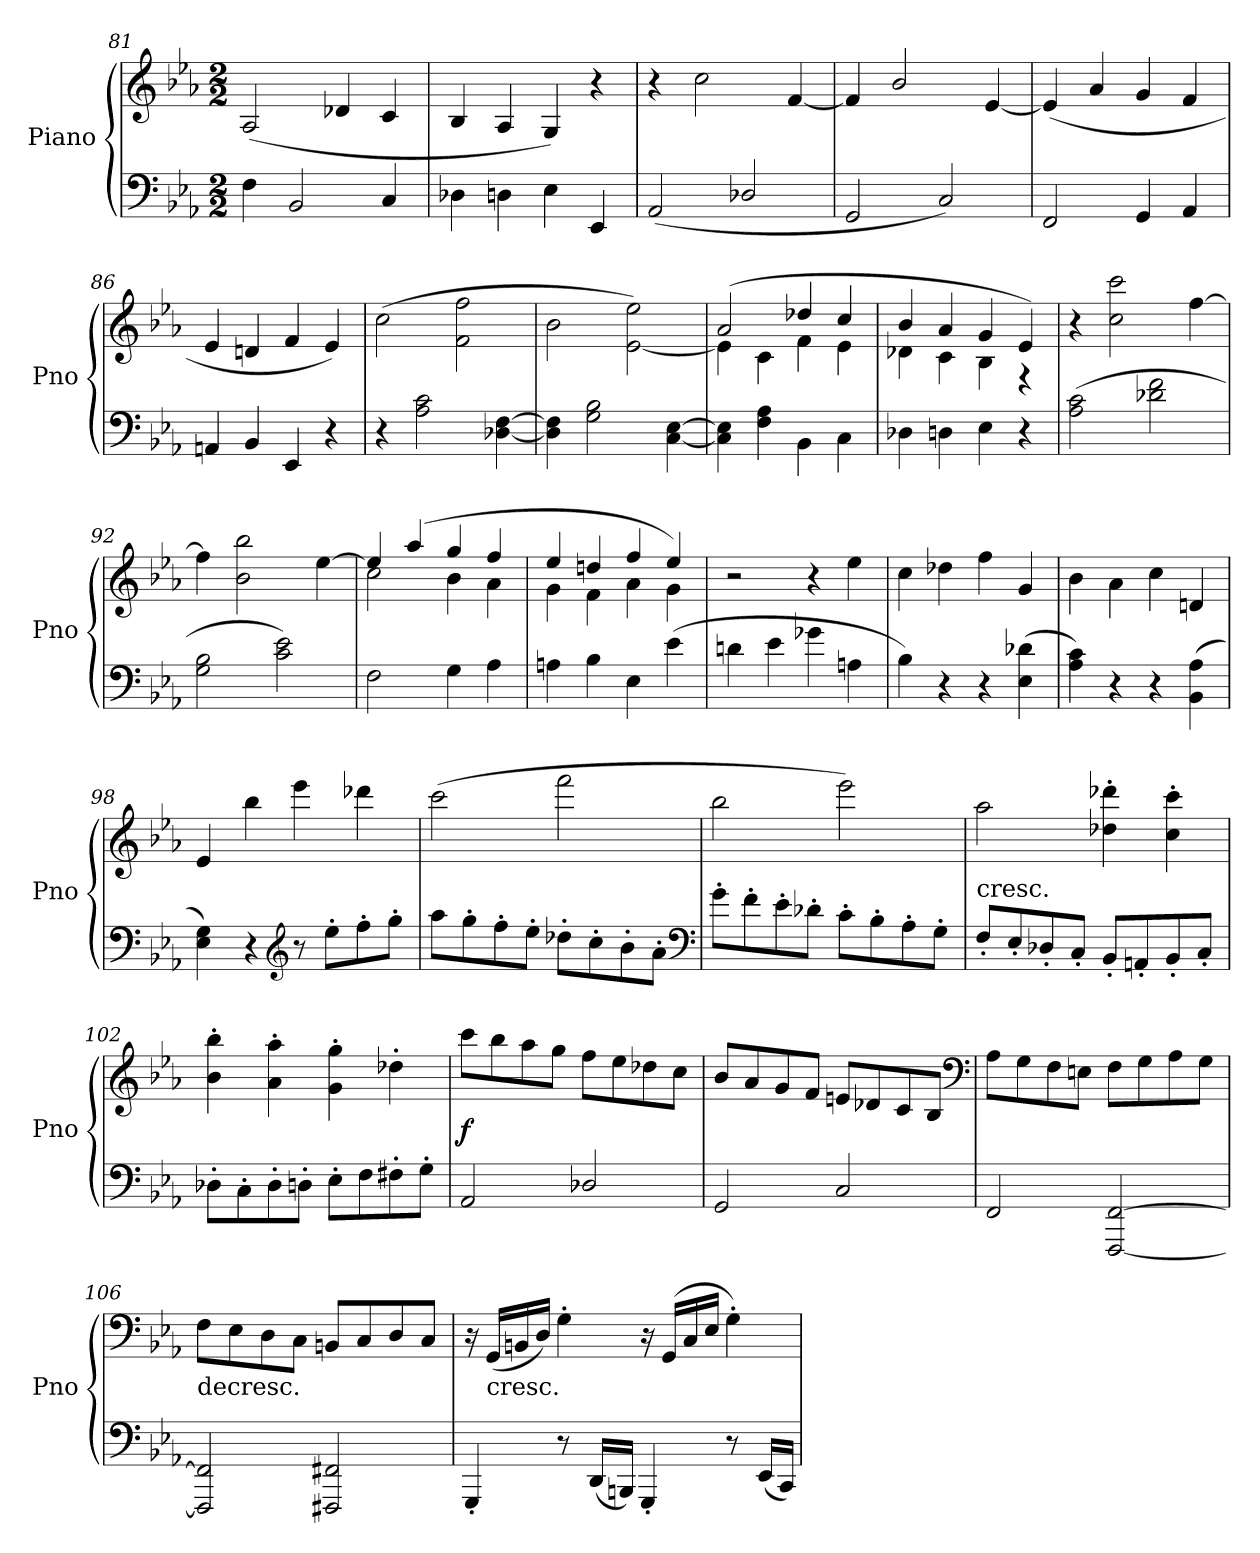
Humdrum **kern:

**kern	**kern	**dynam
*part1	*part1	*part1
*staff2	*staff1	*staff1/2
*I"Piano	*	*
*I'Pno	*	*
*clefF4	*clefG2	*
*k[b-e-a-]	*k[b-e-a-]	*
*c:	*c:	*
*M2/2	*M2/2	*
=81	=81	=81
4F\	(2A-/	.
2BB-/	.	.
.	4d-X/	.
4C/	4c/	.
=82	=82	=82
4D-X\	4B-/	.
4Dn\	4A-/	.
4E-\	4G/)	.
4EE-/	4r	.
=83	=83	=83
(2AA-/	4r	.
.	2cc\	.
2D-X/	.	.
.	[4f/	.
=84	=84	=84
2GG/	4f/]	.
.	2b-/	.
2C/)	.	.
.	[4e-/	.
=85	=85	=85
2FF/	(4e-/]	.
.	4a-/	.
4GG/	4g/	.
4AA-/	4f/	.
=86	=86	=86
4AAn/	4e-/	.
4BB-/	4dn/	.
4EE-/	4f/	.
4r	4e-/)	.
=87	=87	=87
4r	(2cc\	.
2A-\ 2c\	.	.
.	2f\ 2ff\	.
[4D-X\ [4F\	.	.
=88	=88	=88
4D-]\ 4F]\	2b-\	.
2G\ 2B-\	.	.
.	[2e-\ 2ee-\)	.
[4C\ [4E-\	.	.
=89	=89	=89
*	*^	*
4C]\ 4E-]\	(2a-/	4e-\]	.
4F\ 4A-\	.	4c\	.
4BB-\	4dd-X/	4f\	.
4C\	4cc/	4e-\	.
=90	=90	=90	=90
4D-X\	4b-/	4d-X\	.
4Dn\	4a-/	4c\	.
4E-\	4g/	4B-\	.
4r	4e-/)	4r	.
*	*v	*v	*
=91	=91	=91
(2A-\ 2c\	4r	.
.	2cc\ 2ccc\	.
2d-X\ 2f\	.	.
.	[4ff\	.
=92	=92	=92
2G\ 2B-\	4ff\]	.
.	2b-\ 2bb-\	.
2c\ 2e-\)	.	.
.	[4ee-\	.
=93	=93	=93
*	*^	*
2F\	4ee-/]	2cc\	.
.	(4aa-/	.	.
4G\	4gg/	4b-\	.
4A-\	4ff/	4a-\	.
=94	=94	=94	=94
4An\	4ee-/	4g\	.
4B-\	4ddn/	4f\	.
4E-\	4ff/	4a-\	.
(4e-\	4ee-/)	4g\	.
*	*v	*v	*
=95	=95	=95
4dn\	2r	.
4e-\	.	.
4g-X\	4r	.
4An\	4ee-\	.
=96	=96	=96
4B-\)	4cc\	.
4r	4dd-X\	.
4r	4ff\	.
(4E-\ 4d-X\	4g/	.
=97	=97	=97
4A-\ 4c\)	4b-\	.
4r	4a-\	.
4r	4cc\	.
(4BB-\ 4A-\	4dn/	.
=98	=98	=98
4E-\ 4G\)	4e-/	.
4r	4bb-\	.
*clefG2	*	*
8r	4eee-\	.
8ee-'\L	.	.
8ff'\	4ddd-X\	.
8gg'\J	.	.
=99	=99	=99
8aa-\L	(2ccc\	.
8gg'\	.	.
8ff'\	.	.
8ee-'\J	.	.
8dd-X'\L	2fff\	.
8cc'\	.	.
8b-'\	.	.
8a-'\J	.	.
*clefF4	*	*
=100	=100	=100
8g'\L	2bb-\	.
8f'\	.	.
8e-'\	.	.
8d-X'\J	.	.
8c'\L	2eee-\)	.
8B-'\	.	.
8A-'\	.	.
8G'\J	.	.
=101	=101	=101
!	!LO:TX:c:t=cresc.	!
8F'/L	2aa-\	.
8E-'/	.	.
8D-X'/	.	.
8C'/J	.	.
8BB-'/L	4dd-X'\ 4ddd-X'\	.
8AAn'/	.	.
8BB-'/	4cc'\ 4ccc'\	.
8C'/J	.	.
=102	=102	=102
8D-X'\L	4b-'\ 4bb-'\	.
8C'\	.	.
8D-'\	4a-'\ 4aa-'\	.
8Dn'\J	.	.
8E-'\L	4g'\ 4gg'\	.
8F\	.	.
8F#X'\	4dd-X'\	.
8G'\J	.	.
=103	=103	=103
2AA-/	8ccc\L	f
.	8bb-\	.
.	8aa-\	.
.	8gg\J	.
2D-X/	8ff\L	.
.	8ee-\	.
.	8dd-X\	.
.	8cc\J	.
=104	=104	=104
2GG/	8b-/L	.
.	8a-/	.
.	8g/	.
.	8f/J	.
2C/	8en/L	.
.	8d-X/	.
.	8c/	.
.	8B-/J	.
*	*clefF4	*
=105	=105	=105
2FF/	8A-\L	.
.	8G\	.
.	8F\	.
.	8En\J	.
[2FFF/ [2FF/	8F\L	.
.	8G\	.
.	8A-\	.
.	8G\J	.
=106	=106	=106
!	!LO:TX:c:t=decresc.	!
2FFF]/ 2FF]/	8F\L	.
.	8E-\	.
.	8D\	.
.	8C\J	.
2FFF#X/ 2FF#X/	8BBn/L	.
.	8C/	.
.	8D/	.
.	8C/J	.
=107	=107	=107
4GGG'/	16r	.
!	!LO:TX:c:t=cresc.	!
.	(16GG/LL	.
.	16BBn/	.
.	16D/JJ)	.
8r	4G'\	.
(16DD/LL	.	.
16BBBn/JJ)	.	.
4GGG'/	16r	.
.	(16GG/LL	.
.	16C/	.
.	16E-/JJ	.
8r	4G'\)	.
(16EE-/LL	.	.
16CC/JJ)	.	.
=	=	=
*-	*-	*-
